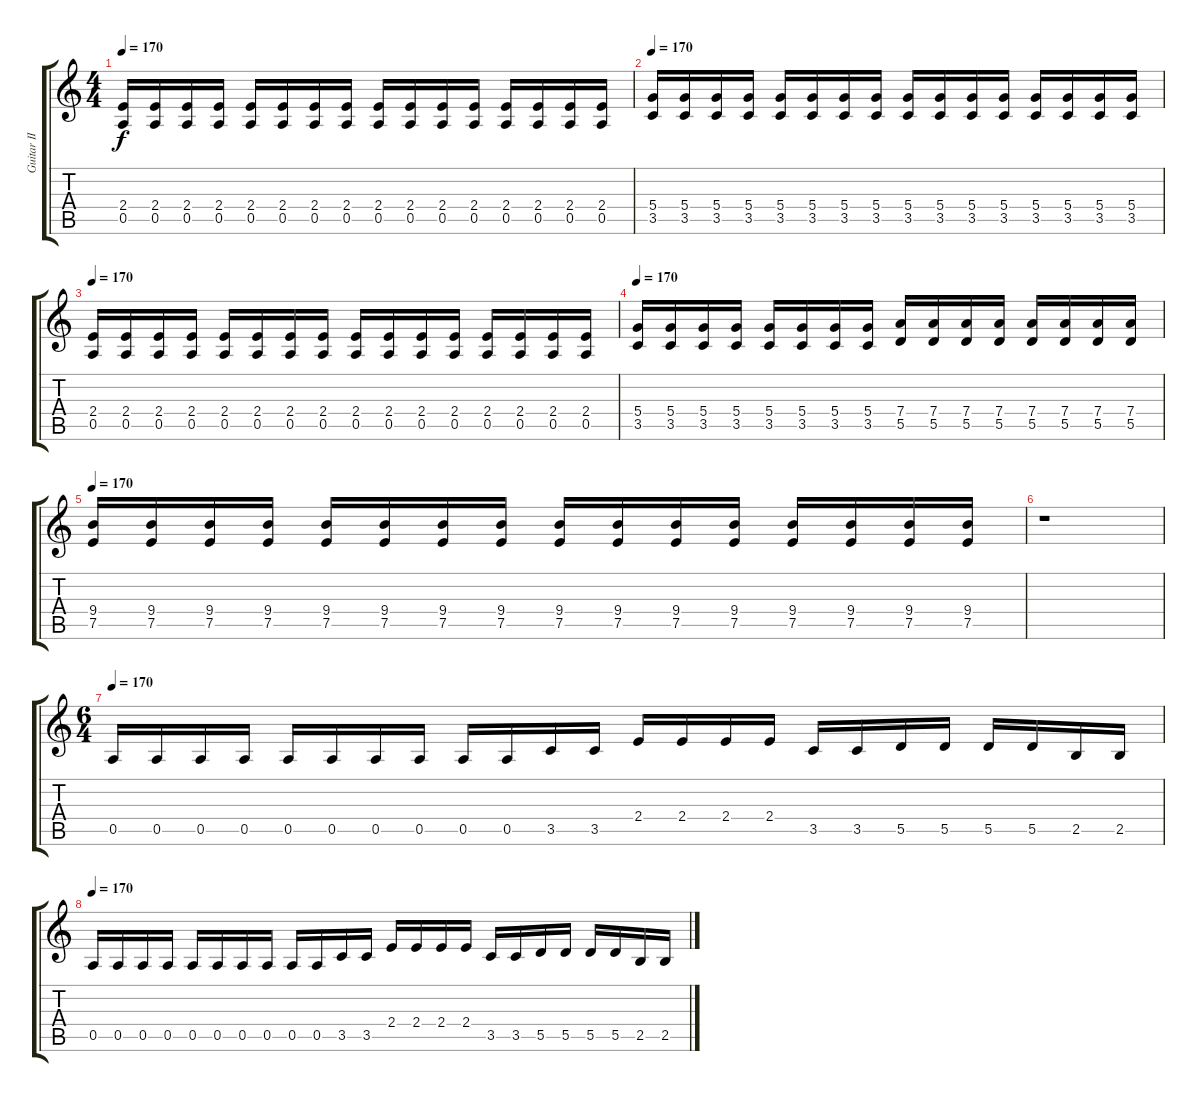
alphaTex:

\track ("Guitar II" "Guitar II") {instrument distortionguitar}
\staff {score tabs}
\tuning (E4 B3 G3 D3 A2 E2) {hide}
\ts (4 4)
\tempo 170
\clef g2
\ks c
(2.4 0.5).16{dy f} (2.4 0.5).16 (2.4 0.5).16 (2.4 0.5).16 (2.4 0.5).16 (2.4 0.5).16 (2.4 0.5).16 (2.4 0.5).16 (2.4 0.5).16 (2.4 0.5).16 (2.4 0.5).16 (2.4 0.5).16 (2.4 0.5).16 (2.4 0.5).16 (2.4 0.5).16 (2.4 0.5).16 |
\tempo 170
(5.4 3.5).16 (5.4 3.5).16 (5.4 3.5).16 (5.4 3.5).16 (5.4 3.5).16 (5.4 3.5).16 (5.4 3.5).16 (5.4 3.5).16 (5.4 3.5).16 (5.4 3.5).16 (5.4 3.5).16 (5.4 3.5).16 (5.4 3.5).16 (5.4 3.5).16 (5.4 3.5).16 (5.4 3.5).16 |
\tempo 170
(2.4 0.5).16 (2.4 0.5).16 (2.4 0.5).16 (2.4 0.5).16 (2.4 0.5).16 (2.4 0.5).16 (2.4 0.5).16 (2.4 0.5).16 (2.4 0.5).16 (2.4 0.5).16 (2.4 0.5).16 (2.4 0.5).16 (2.4 0.5).16 (2.4 0.5).16 (2.4 0.5).16 (2.4 0.5).16 |
\tempo 170
(5.4 3.5).16 (5.4 3.5).16 (5.4 3.5).16 (5.4 3.5).16 (5.4 3.5).16 (5.4 3.5).16 (5.4 3.5).16 (5.4 3.5).16 (7.4 5.5).16 (7.4 5.5).16 (7.4 5.5).16 (7.4 5.5).16 (7.4 5.5).16 (7.4 5.5).16 (7.4 5.5).16 (7.4 5.5).16 |
\tempo 170
(9.4 7.5).16 (9.4 7.5).16 (9.4 7.5).16 (9.4 7.5).16 (9.4 7.5).16 (9.4 7.5).16 (9.4 7.5).16 (9.4 7.5).16 (9.4 7.5).16 (9.4 7.5).16 (9.4 7.5).16 (9.4 7.5).16 (9.4 7.5).16 (9.4 7.5).16 (9.4 7.5).16 (9.4 7.5).16 |
r.1 |
\ts (6 4)
\tempo 170
0.5.16 0.5.16 0.5.16 0.5.16 0.5.16 0.5.16 0.5.16 0.5.16 0.5.16 0.5.16 3.5.16 3.5.16 2.4.16 2.4.16 2.4.16 2.4.16 3.5.16 3.5.16 5.5.16 5.5.16 5.5.16 5.5.16 2.5.16 2.5.16 |
\tempo 170
0.5.16 0.5.16 0.5.16 0.5.16 0.5.16 0.5.16 0.5.16 0.5.16 0.5.16 0.5.16 3.5.16 3.5.16 2.4.16 2.4.16 2.4.16 2.4.16 3.5.16 3.5.16 5.5.16 5.5.16 5.5.16 5.5.16 2.5.16 2.5.16
